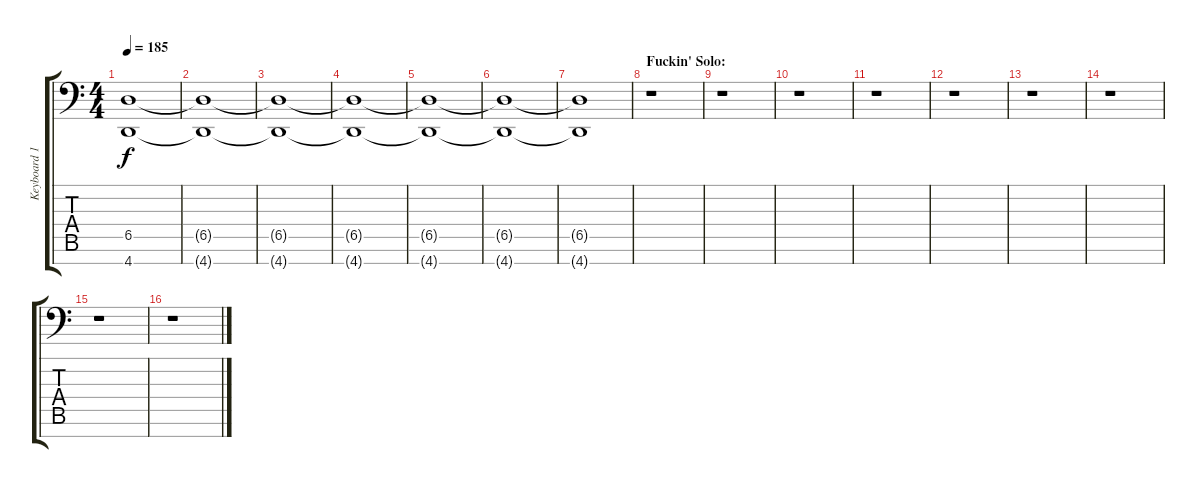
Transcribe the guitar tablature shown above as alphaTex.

\track ("Keyboard 1" "Keyboard 1") {instrument choiraahs}
\staff {score tabs}
\tuning (Eb4 Bb3 Gb3 Db3 Ab2 Eb2 Bb1) {hide}
\ts (4 4)
\tempo 185
\clef f4
\ks c
(6.5{t} 4.7{t}).1{dy f} |
(6.5{t} 4.7{t}).1 |
(6.5{t} 4.7{t}).1 |
(6.5{t} 4.7{t}).1 |
(6.5{t} 4.7{t}).1 |
(6.5{t} 4.7{t}).1 |
(6.5{t} 4.7{t}).1 |
\section ("" "Fuckin' Solo:")
r.1 |
r.1 |
r.1 |
r.1 |
r.1 |
r.1 |
r.1 |
r.1 |
r.1
